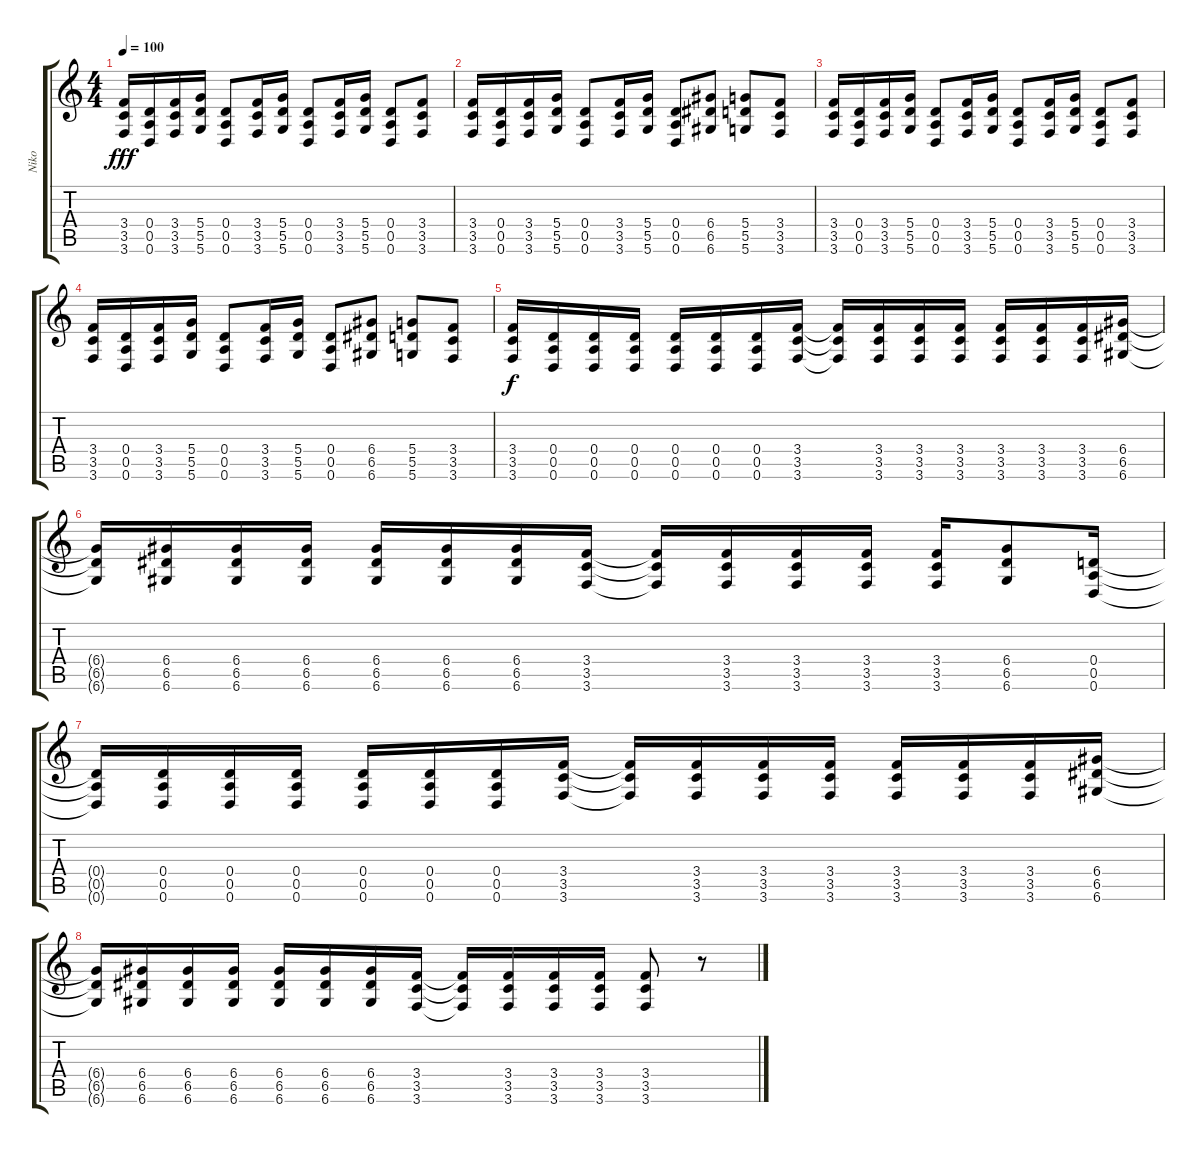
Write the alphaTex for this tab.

\track ("Niko" "Niko") {instrument distortionguitar}
\staff {score tabs}
\tuning (E4 B3 G3 D3 A2 D2) {hide}
\ts (4 4)
\tempo 100
\clef g2
\ks c
(3.4 3.5 3.6).16{dy fff} (0.4 0.5 0.6).16 (3.4 3.5 3.6).16 (5.4 5.5 5.6).16 (0.4 0.5 0.6).8 (3.4 3.5 3.6).16 (5.4 5.5 5.6).16 (0.4 0.5 0.6).8 (3.4 3.5 3.6).16 (5.4 5.5 5.6).16 (0.4 0.5 0.6).8 (3.4 3.5 3.6).8 |
(3.4 3.5 3.6).16 (0.4 0.5 0.6).16 (3.4 3.5 3.6).16 (5.4 5.5 5.6).16 (0.4 0.5 0.6).8 (3.4 3.5 3.6).16 (5.4 5.5 5.6).16 (0.4 0.5 0.6).8 (6.4 6.5 6.6).8 (5.4 5.5 5.6).8 (3.4 3.5 3.6).8 |
(3.4 3.5 3.6).16 (0.4 0.5 0.6).16 (3.4 3.5 3.6).16 (5.4 5.5 5.6).16 (0.4 0.5 0.6).8 (3.4 3.5 3.6).16 (5.4 5.5 5.6).16 (0.4 0.5 0.6).8 (3.4 3.5 3.6).16 (5.4 5.5 5.6).16 (0.4 0.5 0.6).8 (3.4 3.5 3.6).8 |
(3.4 3.5 3.6).16 (0.4 0.5 0.6).16 (3.4 3.5 3.6).16 (5.4 5.5 5.6).16 (0.4 0.5 0.6).8 (3.4 3.5 3.6).16 (5.4 5.5 5.6).16 (0.4 0.5 0.6).8 (6.4 6.5 6.6).8 (5.4 5.5 5.6).8 (3.4 3.5 3.6).8 |
(3.4 3.5 3.6).16{dy f} (0.4 0.5 0.6).16 (0.4 0.5 0.6).16 (0.4 0.5 0.6).16 (0.4 0.5 0.6).16 (0.4 0.5 0.6).16 (0.4 0.5 0.6).16 (3.4 3.5 3.6).16 (3.4{t} 3.5{t} 3.6{t}).16 (3.4 3.5 3.6).16 (3.4 3.5 3.6).16 (3.4 3.5 3.6).16 (3.4 3.5 3.6).16 (3.4 3.5 3.6).16 (3.4 3.5 3.6).16 (6.4 6.5 6.6).16 |
(6.4{t} 6.5{t} 6.6{t}).16 (6.4 6.5 6.6).16 (6.4 6.5 6.6).16 (6.4 6.5 6.6).16 (6.4 6.5 6.6).16 (6.4 6.5 6.6).16 (6.4 6.5 6.6).16 (3.4 3.5 3.6).16 (3.4{t} 3.5{t} 3.6{t}).16 (3.4 3.5 3.6).16 (3.4 3.5 3.6).16 (3.4 3.5 3.6).16 (3.4 3.5 3.6).16 (6.4 6.5 6.6).8 (0.4 0.5 0.6).16 |
(0.4{t} 0.5{t} 0.6{t}).16 (0.4 0.5 0.6).16 (0.4 0.5 0.6).16 (0.4 0.5 0.6).16 (0.4 0.5 0.6).16 (0.4 0.5 0.6).16 (0.4 0.5 0.6).16 (3.4 3.5 3.6).16 (3.4{t} 3.5{t} 3.6{t}).16 (3.4 3.5 3.6).16 (3.4 3.5 3.6).16 (3.4 3.5 3.6).16 (3.4 3.5 3.6).16 (3.4 3.5 3.6).16 (3.4 3.5 3.6).16 (6.4 6.5 6.6).16 |
(6.4{t} 6.5{t} 6.6{t}).16 (6.4 6.5 6.6).16 (6.4 6.5 6.6).16 (6.4 6.5 6.6).16 (6.4 6.5 6.6).16 (6.4 6.5 6.6).16 (6.4 6.5 6.6).16 (3.4 3.5 3.6).16 (3.4{t} 3.5{t} 3.6{t}).16 (3.4 3.5 3.6).16 (3.4 3.5 3.6).16 (3.4 3.5 3.6).16 (3.4 3.5 3.6).8 r.8
